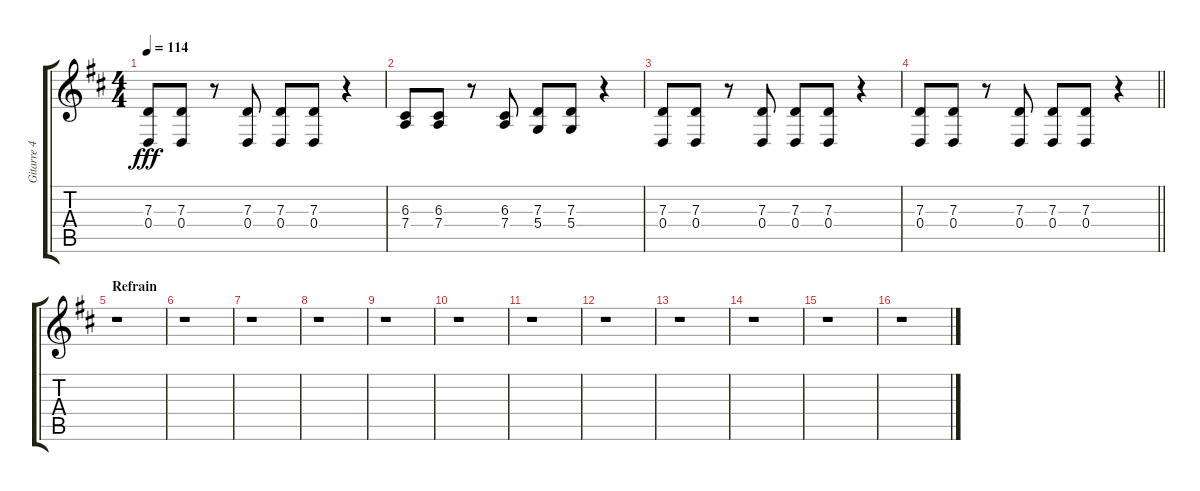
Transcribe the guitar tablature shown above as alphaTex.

\track ("Gitarre 4 - Christian " "Gitarre 4 ") {instrument synthbrass1}
\staff {score tabs}
\tuning (E4 B3 G3 D3 A2 E2) {hide}
\ts (4 4)
\tempo 114
\clef g2
\ks d
(7.3 0.4).8{dy fff} (7.3 0.4).8 r.8 (7.3 0.4).8 (7.3 0.4).8 (7.3 0.4).8 r.4 |
(6.3 7.4).8 (6.3 7.4).8 r.8 (6.3 7.4).8 (7.3 5.4).8 (7.3 5.4).8 r.4 |
(7.3 0.4).8 (7.3 0.4).8 r.8 (7.3 0.4).8 (7.3 0.4).8 (7.3 0.4).8 r.4 |
\barLineRight lightlight
(7.3 0.4).8 (7.3 0.4).8 r.8 (7.3 0.4).8 (7.3 0.4).8 (7.3 0.4).8 r.4 |
\section ("" "Refrain")
r.1 |
r.1 |
r.1 |
r.1 |
r.1 |
r.1 |
r.1 |
r.1 |
r.1 |
r.1 |
r.1 |
r.1
